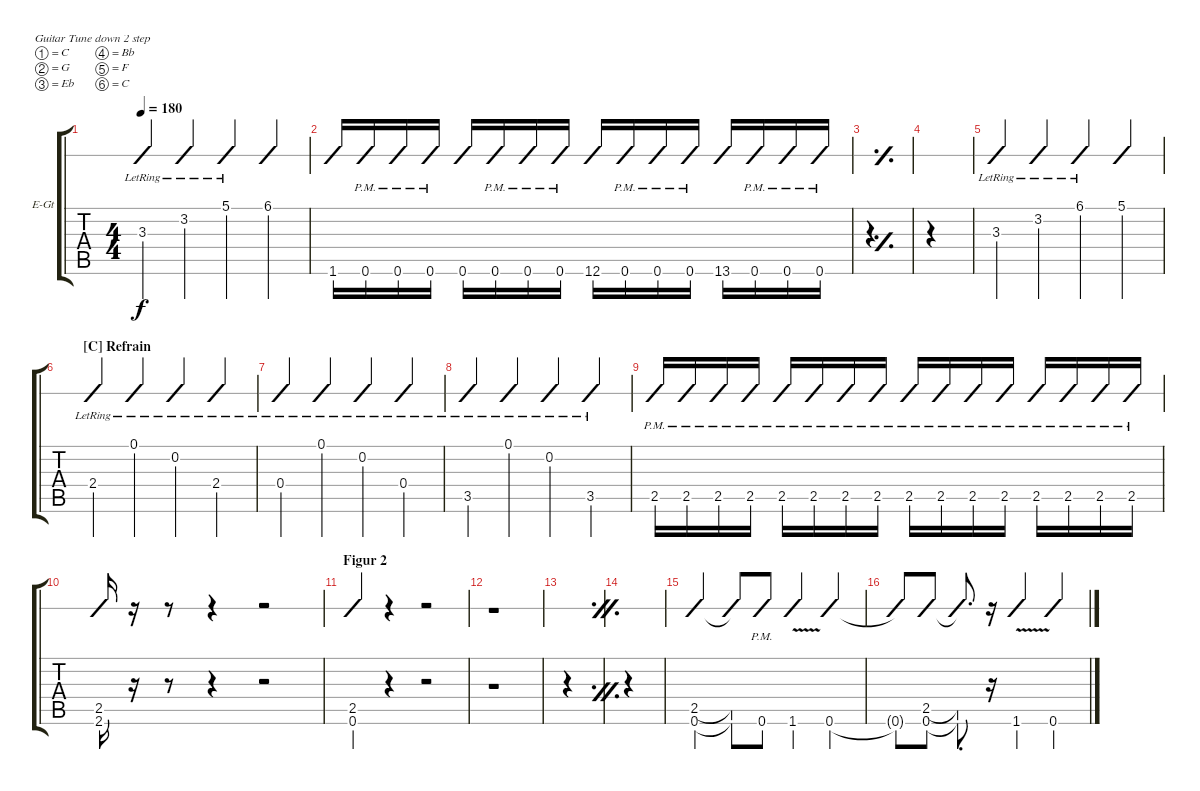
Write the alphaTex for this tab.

\defaultSystemsLayout 4
\bracketExtendMode groupsimilarinstruments
\firstSystemTrackNameOrientation horizontal
\otherSystemsTrackNameOrientation horizontal
\track ("Electric Guitar" "E-Gt") {instrument distortionguitar}
\staff {tabs slash}
\tuning (C4 G3 Eb3 Bb2 F2 C2)
\ts (4 4)
\tempo 180
\clef g2
\ks c
3.3{lr}.4{dy f} 3.2{lr}.4 5.1{lr}.4 6.1.4 |
1.6.16 0.6{pm}.16 0.6{pm}.16 0.6{pm}.16 0.6.16 0.6{pm}.16 0.6{pm}.16 0.6{pm}.16 12.6.16 0.6{pm}.16 0.6{pm}.16 0.6{pm}.16 13.6.16 0.6{pm}.16 0.6{pm}.16 0.6{pm}.16 |
\simile simple
|
|
\simile none
3.3{lr}.4 3.2{lr}.4 6.1{lr}.4 5.1.4 |
\section ("C" "Refrain")
2.4{lr}.4 0.1{lr}.4 0.2{lr}.4 2.4{lr}.4 |
0.4{lr}.4 0.1{lr}.4 0.2{lr}.4 0.4{lr}.4 |
3.5{lr}.4 0.1{lr}.4 0.2{lr}.4 3.5{lr}.4 |
2.5{pm}.16 2.5{pm}.16 2.5{pm}.16 2.5{pm}.16 2.5{pm}.16 2.5{pm}.16 2.5{pm}.16 2.5{pm}.16 2.5{pm}.16 2.5{pm}.16 2.5{pm}.16 2.5{pm}.16 2.5{pm}.16 2.5{pm}.16 2.5{pm}.16 2.5{pm}.16 |
(2.6 2.5).16 r.16 r.8 r.4 r.2 |
\section ("" "Figur 2")
(0.6 2.5).4 r.4 r.2 |
r.1 |
\simile firstofdouble
|
\simile secondofdouble
|
\simile none
(0.6 2.5).4 (0.6{t} 2.5{t}).8 0.6{pm}.8 1.6{v}.4 0.6.4 |
0.6{t}.8 (0.6 2.5).8 (0.6{t} 2.5{t}).8{d} r.16 1.6{v}.4 0.6.4
